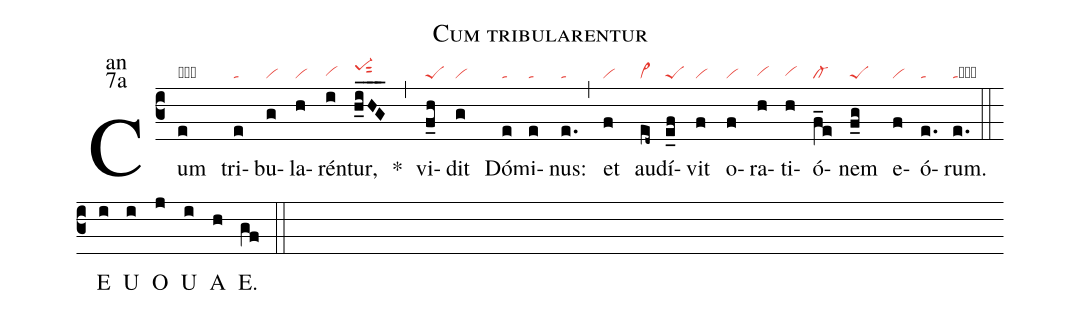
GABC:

name:Cum tribularentur;
office-part:an;
mode:7a;
nabc-lines:1;
%%
(c3) Cum(e|obta) tri(e|ta)bu(g|vi)la(h|vi)rén(i|vihg)tur,(h_iHG___|pe-1hisut2) <sp>*</sp>(,) vi(f_h|peS)dit(g|vi) Dó(e|ta)mi(e|ta)nus:(e.|ta) (,) et(f|vi) au(ed~|vi>)dí(e_f|peS)vit(f|vi) o(f|vi)ra(h|vihg)ti(h|vihg)ó(f_e|cl-)nem(f_g|peS) e(f|vi)ó(e.|ta)rum.(e.|tacb) (::) <eu>E(i) U(i) O(j) U(i) A(h) E.(gf) </eu>(::)
